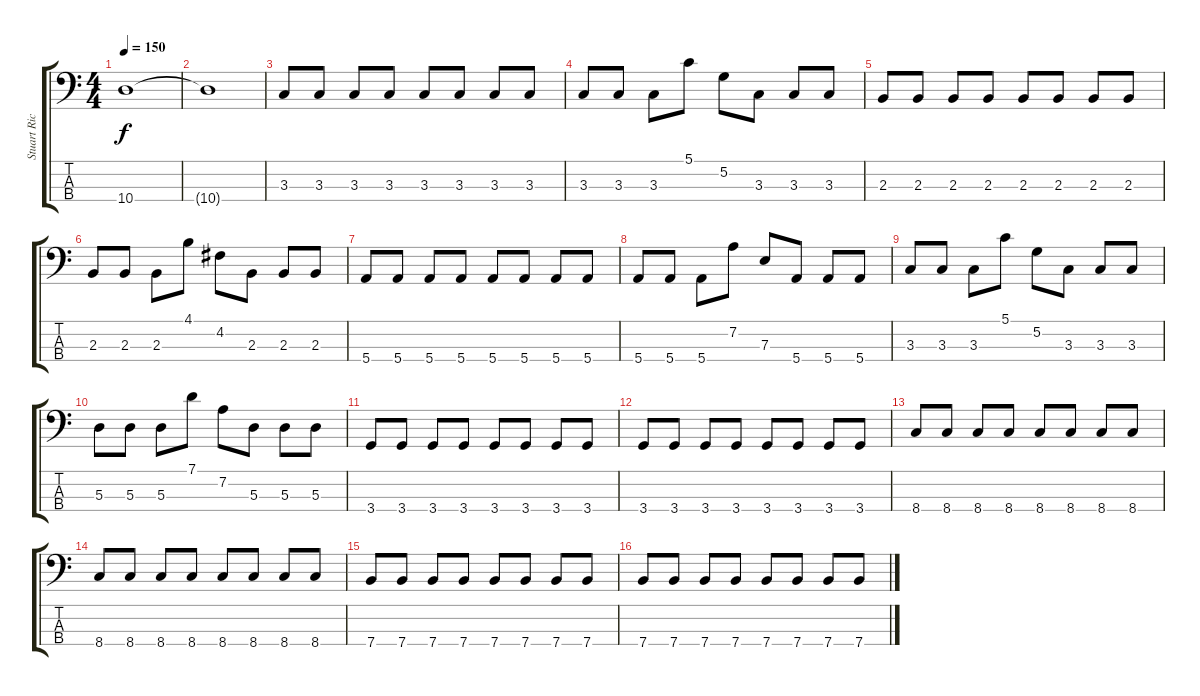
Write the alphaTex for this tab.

\track ("Stuart Richardson" "Stuart Ric") {instrument electricbassfinger}
\staff {score tabs}
\tuning (G2 D2 A1 E1) {hide}
\ts (4 4)
\tempo 150
\clef f4
\ks c
10.4{t}.1{dy f} |
10.4{t}.1 |
3.3.8 3.3.8 3.3.8 3.3.8 3.3.8 3.3.8 3.3.8 3.3.8 |
3.3.8 3.3.8 3.3.8 5.1.8 5.2.8 3.3.8 3.3.8 3.3.8 |
2.3.8 2.3.8 2.3.8 2.3.8 2.3.8 2.3.8 2.3.8 2.3.8 |
2.3.8 2.3.8 2.3.8 4.1.8 4.2.8 2.3.8 2.3.8 2.3.8 |
5.4.8 5.4.8 5.4.8 5.4.8 5.4.8 5.4.8 5.4.8 5.4.8 |
5.4.8 5.4.8 5.4.8 7.2.8 7.3.8 5.4.8 5.4.8 5.4.8 |
3.3.8 3.3.8 3.3.8 5.1.8 5.2.8 3.3.8 3.3.8 3.3.8 |
5.3.8 5.3.8 5.3.8 7.1.8 7.2.8 5.3.8 5.3.8 5.3.8 |
3.4.8 3.4.8 3.4.8 3.4.8 3.4.8 3.4.8 3.4.8 3.4.8 |
3.4.8 3.4.8 3.4.8 3.4.8 3.4.8 3.4.8 3.4.8 3.4.8 |
8.4.8 8.4.8 8.4.8 8.4.8 8.4.8 8.4.8 8.4.8 8.4.8 |
8.4.8 8.4.8 8.4.8 8.4.8 8.4.8 8.4.8 8.4.8 8.4.8 |
7.4.8 7.4.8 7.4.8 7.4.8 7.4.8 7.4.8 7.4.8 7.4.8 |
7.4.8 7.4.8 7.4.8 7.4.8 7.4.8 7.4.8 7.4.8 7.4.8
